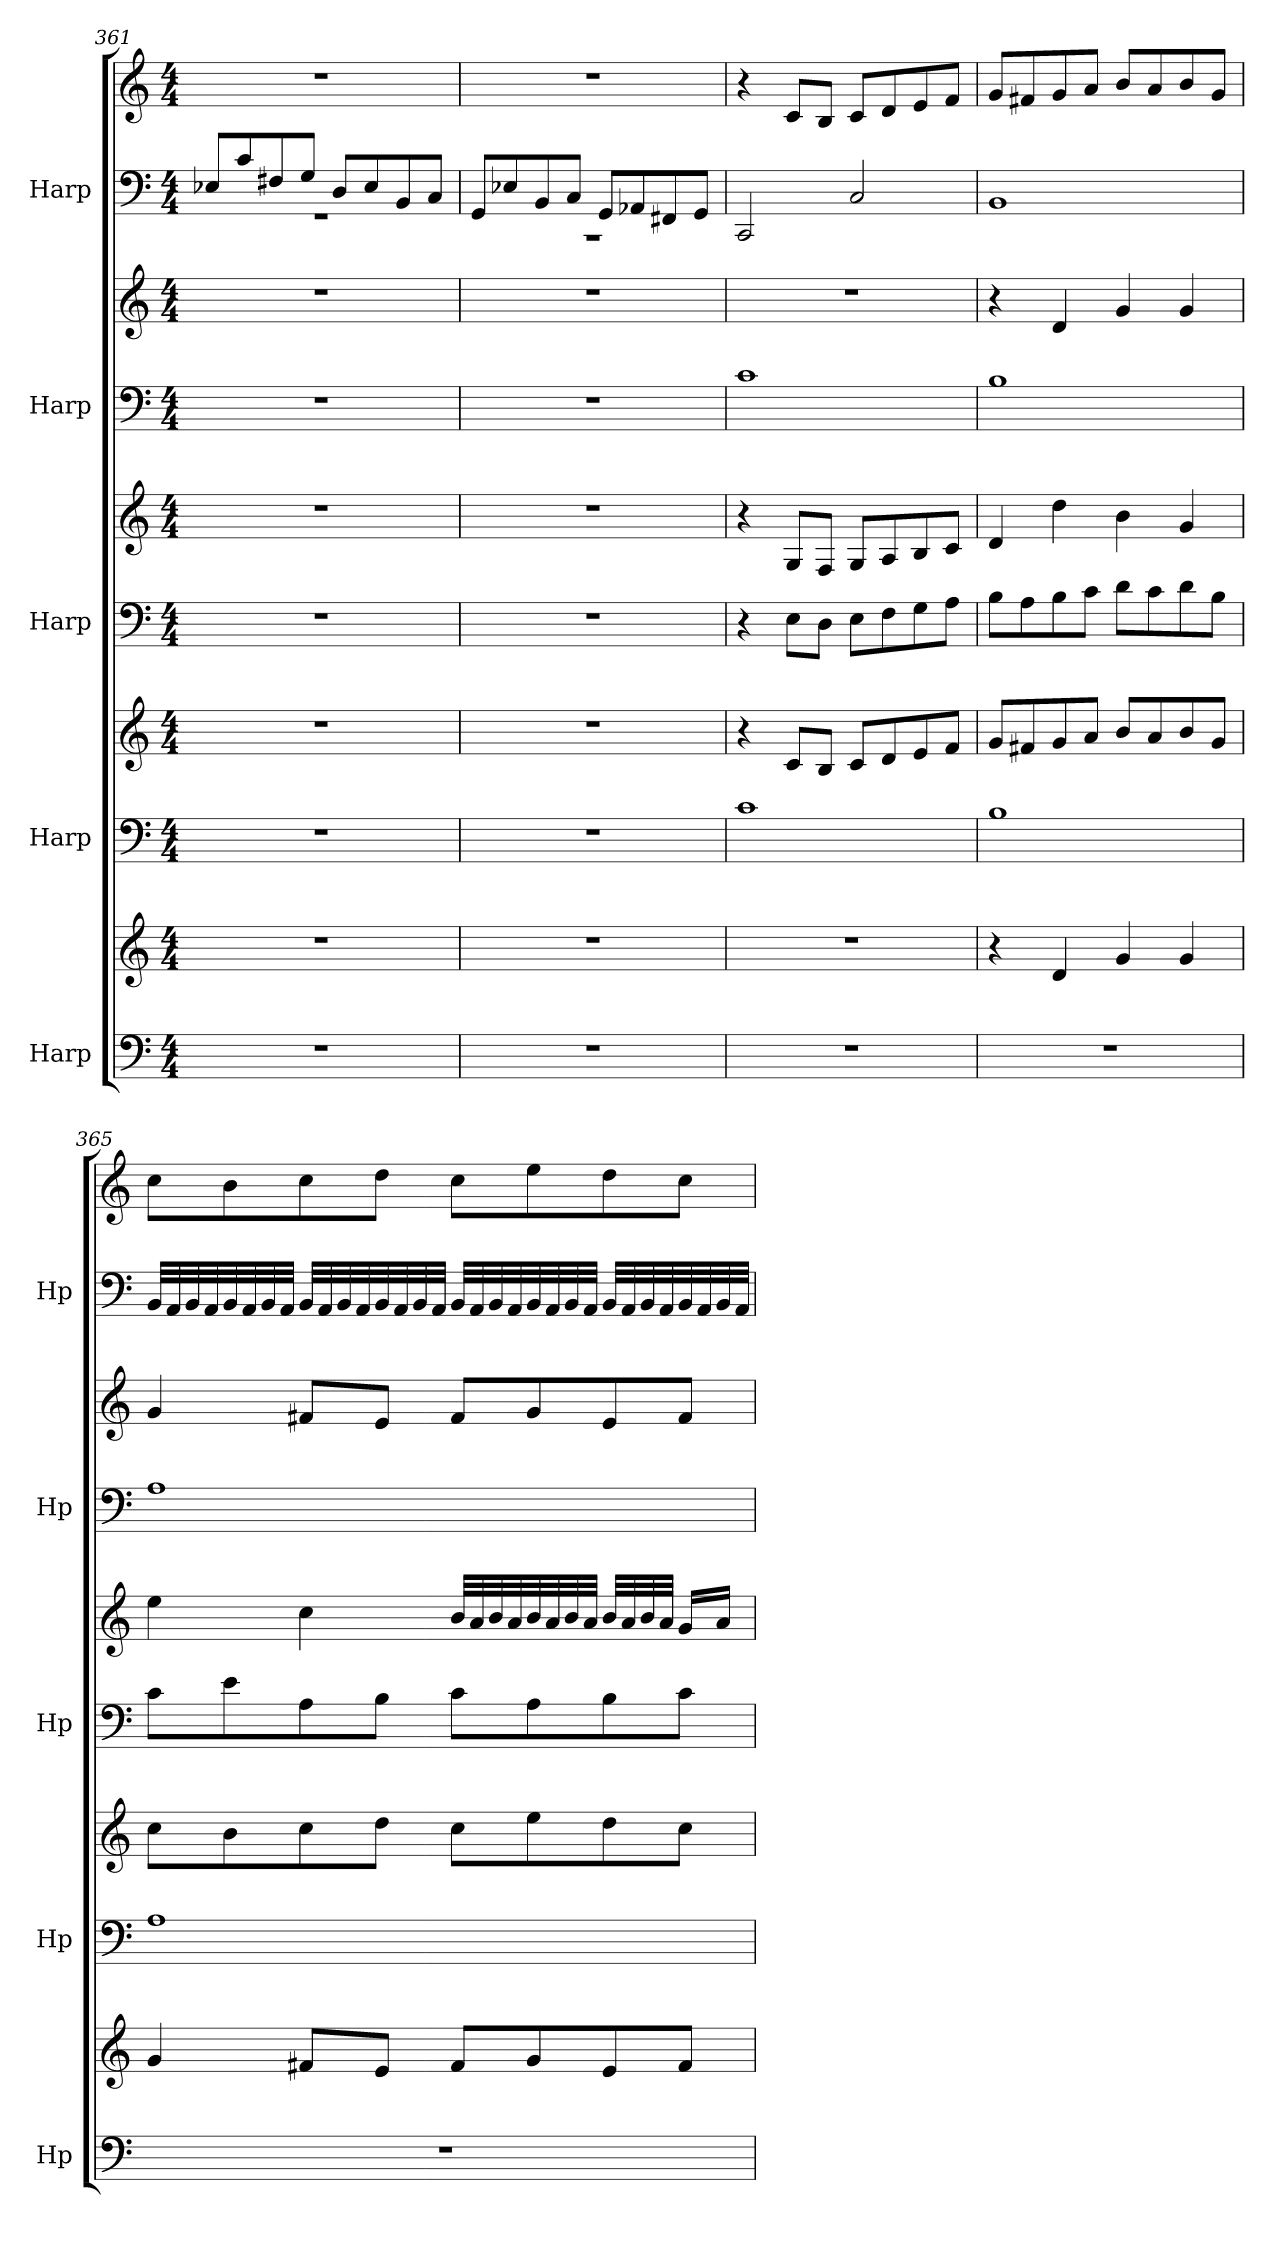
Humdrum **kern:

**kern	**kern	**kern	**kern	**kern	**kern	**kern	**kern	**kern	**kern
*part5	*part5	*part4	*part4	*part3	*part3	*part2	*part2	*part1	*part1
*staff10	*staff9	*staff8	*staff7	*staff6	*staff5	*staff4	*staff3	*staff2	*staff1
*I"Harp	*	*I"Harp	*	*I"Harp	*	*I"Harp	*	*I"Harp	*
*I'Hp	*	*I'Hp	*	*I'Hp	*	*I'Hp	*	*I'Hp	*
*clefF4	*clefG2	*clefF4	*clefG2	*clefF4	*clefG2	*clefF4	*clefG2	*clefF4	*clefG2
*k[]	*k[]	*k[]	*k[]	*k[]	*k[]	*k[]	*k[]	*k[]	*k[]
*M4/4	*M4/4	*M4/4	*M4/4	*M4/4	*M4/4	*M4/4	*M4/4	*M4/4	*M4/4
=361	=361	=361	=361	=361	=361	=361	=361	=361	=361
*	*	*	*	*	*	*	*	*^	*
1r	1r	1r	1r	1r	1r	1r	1r	8E-X/L	1rGG	1r
.	.	.	.	.	.	.	.	8c/	.	.
.	.	.	.	.	.	.	.	8F#X/	.	.
.	.	.	.	.	.	.	.	8G/J	.	.
.	.	.	.	.	.	.	.	8D/L	.	.
.	.	.	.	.	.	.	.	8E-/	.	.
.	.	.	.	.	.	.	.	8BB/	.	.
.	.	.	.	.	.	.	.	8C/J	.	.
=362	=362	=362	=362	=362	=362	=362	=362	=362	=362	=362
1r	1r	1r	1r	1r	1r	1r	1r	8GG/L	1rCC	1r
.	.	.	.	.	.	.	.	8E-X/	.	.
.	.	.	.	.	.	.	.	8BB/	.	.
.	.	.	.	.	.	.	.	8C/J	.	.
.	.	.	.	.	.	.	.	8GG/L	.	.
.	.	.	.	.	.	.	.	8AA-X/	.	.
.	.	.	.	.	.	.	.	8FF#X/	.	.
.	.	.	.	.	.	.	.	8GG/J	.	.
*	*	*	*	*	*	*	*	*v	*v	*
=363	=363	=363	=363	=363	=363	=363	=363	=363	=363
1r	1r	1c	4r	4r	4r	1c	1r	2CC/	4r
.	.	.	8c/L	8E\L	8G/L	.	.	.	8c/L
.	.	.	8B/J	8D\J	8F/J	.	.	.	8B/J
.	.	.	8c/L	8E\L	8G/L	.	.	2C/	8c/L
.	.	.	8d/	8F\	8A/	.	.	.	8d/
.	.	.	8e/	8G\	8B/	.	.	.	8e/
.	.	.	8f/J	8A\J	8c/J	.	.	.	8f/J
!!LO:PB:g=z
=364	=364	=364	=364	=364	=364	=364	=364	=364	=364
1r	4r	1B	8g/L	8B\L	4d/	1B	4r	1BB	8g/L
.	.	.	8f#X/	8A\	.	.	.	.	8f#X/
.	4d/	.	8g/	8B\	4dd\	.	4d/	.	8g/
.	.	.	8a/J	8c\J	.	.	.	.	8a/J
.	4g/	.	8b/L	8d\L	4b\	.	4g/	.	8b/L
.	.	.	8a/	8c\	.	.	.	.	8a/
.	4g/	.	8b/	8d\	4g/	.	4g/	.	8b/
.	.	.	8g/J	8B\J	.	.	.	.	8g/J
=365	=365	=365	=365	=365	=365	=365	=365	=365	=365
1r	4g/	1A	8cc\L	8c\L	4ee\	1A	4g/	32BB/LLL	8cc\L
.	.	.	.	.	.	.	.	32AA/	.
.	.	.	.	.	.	.	.	32BB/	.
.	.	.	.	.	.	.	.	32AA/	.
.	.	.	8b\	8e\	.	.	.	32BB/	8b\
.	.	.	.	.	.	.	.	32AA/	.
.	.	.	.	.	.	.	.	32BB/	.
.	.	.	.	.	.	.	.	32AA/JJJ	.
.	8f#X/L	.	8cc\	8A\	4cc\	.	8f#X/L	32BB/LLL	8cc\
.	.	.	.	.	.	.	.	32AA/	.
.	.	.	.	.	.	.	.	32BB/	.
.	.	.	.	.	.	.	.	32AA/	.
.	8e/J	.	8dd\J	8B\J	.	.	8e/J	32BB/	8dd\J
.	.	.	.	.	.	.	.	32AA/	.
.	.	.	.	.	.	.	.	32BB/	.
.	.	.	.	.	.	.	.	32AA/JJJ	.
.	8f#/L	.	8cc\L	8c\L	32b/LLL	.	8f#/L	32BB/LLL	8cc\L
.	.	.	.	.	32a/	.	.	32AA/	.
.	.	.	.	.	32b/	.	.	32BB/	.
.	.	.	.	.	32a/	.	.	32AA/	.
.	8g/	.	8ee\	8A\	32b/	.	8g/	32BB/	8ee\
.	.	.	.	.	32a/	.	.	32AA/	.
.	.	.	.	.	32b/	.	.	32BB/	.
.	.	.	.	.	32a/JJJ	.	.	32AA/JJJ	.
.	8e/	.	8dd\	8B\	32b/LLL	.	8e/	32BB/LLL	8dd\
.	.	.	.	.	32a/	.	.	32AA/	.
.	.	.	.	.	32b/	.	.	32BB/	.
.	.	.	.	.	32a/JJJ	.	.	32AA/	.
.	8f#/J	.	8cc\J	8c\J	16g/LL	.	8f#/J	32BB/	8cc\J
.	.	.	.	.	.	.	.	32AA/	.
.	.	.	.	.	16a/JJ	.	.	32BB/	.
.	.	.	.	.	.	.	.	32AA/JJJ	.
=	=	=	=	=	=	=	=	=	=
*-	*-	*-	*-	*-	*-	*-	*-	*-	*-
